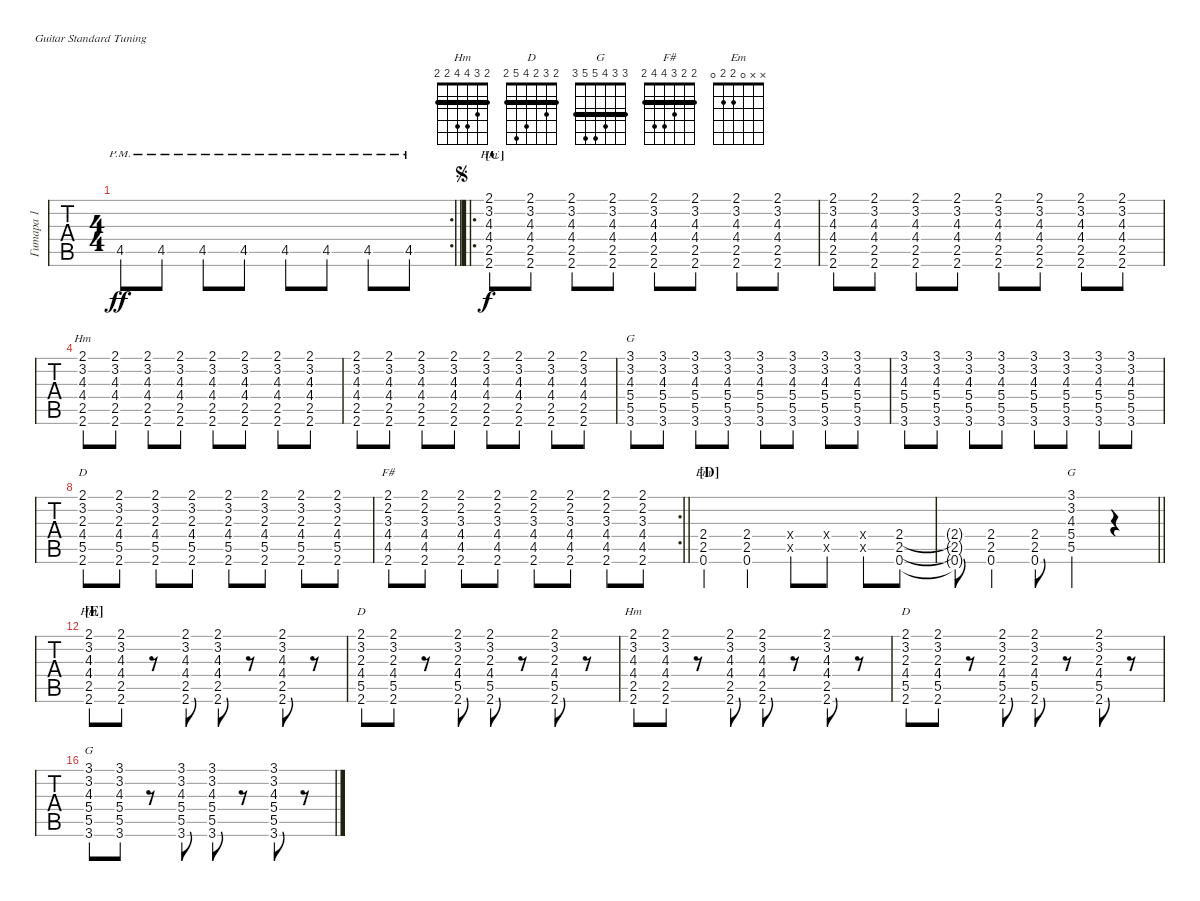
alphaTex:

\bracketExtendMode groupsimilarinstruments
\multiTrackTrackNamePolicy hidden
\firstSystemTrackNameMode fullname
\otherSystemsTrackNameMode fullname
\otherSystemsTrackNameOrientation horizontal
\defaultBarNumberDisplay FirstOfSystem
\track ("Гитара 1" "S-Gt") {instrument acousticguitarsteel}
\staff {tabs}
\tuning (E4 B3 G3 D3 A2 E2)
\chord ("Hm" 2 3 4 4 2 2) {barre (2 2)}
\chord ("D" 2 3 2 4 5 2) {barre (2 2)}
\chord ("G" 3 3 4 5 5 3) {barre (3 3)}
\chord ("F#" 2 2 3 4 4 2) {barre (2 2)}
\chord ("Em" x x 0 2 2 0)
\rc 2
\ts (4 4)
\tempo (170 hide)
\clef g2
\barLineRight lightlight
\ks bminor
4.5{pm}.8{dy ff} 4.5{pm}.8 4.5{pm}.8 4.5{pm}.8 4.5{pm}.8 4.5{pm}.8 4.5{pm}.8 4.5{pm}.8 |
\ro
\section ("C" "")
\jump segno
(2.6 2.5 4.4 4.3 3.2 2.1).8{ch "Hm" dy f} (2.6 2.5 4.4 4.3 3.2 2.1).8 (2.6{ac} 2.5{ac} 4.4{ac} 4.3{ac} 3.2{ac} 2.1{ac}).8 (2.6 2.5 4.4 4.3 3.2 2.1).8 (2.6 2.5 4.4 4.3 3.2 2.1).8 (2.6{ac} 2.5{ac} 4.4{ac} 4.3{ac} 3.2{ac} 2.1{ac}).8 (2.6 2.5 4.4 4.3 3.2 2.1).8 (2.6 2.5 4.4 4.3 3.2 2.1).8 |
(2.6 2.5 4.4 4.3 3.2 2.1).8 (2.6 2.5 4.4 4.3 3.2 2.1).8 (2.6{ac} 2.5{ac} 4.4{ac} 4.3{ac} 3.2{ac} 2.1{ac}).8 (2.6 2.5 4.4 4.3 3.2 2.1).8 (2.6 2.5 4.4 4.3 3.2 2.1).8 (2.6{ac} 2.5{ac} 4.4{ac} 4.3{ac} 3.2{ac} 2.1{ac}).8 (2.6 2.5 4.4 4.3 3.2 2.1).8 (2.6 2.5 4.4 4.3 3.2 2.1).8 |
(2.6 2.5 4.4 4.3 3.2 2.1).8{ch "Hm"} (2.6 2.5 4.4 4.3 3.2 2.1).8 (2.6{ac} 2.5{ac} 4.4{ac} 4.3{ac} 3.2{ac} 2.1{ac}).8 (2.6 2.5 4.4 4.3 3.2 2.1).8 (2.6 2.5 4.4 4.3 3.2 2.1).8 (2.6{ac} 2.5{ac} 4.4{ac} 4.3{ac} 3.2{ac} 2.1{ac}).8 (2.6 2.5 4.4 4.3 3.2 2.1).8 (2.6 2.5 4.4 4.3 3.2 2.1).8 |
(2.6 2.5 4.4 4.3 3.2 2.1).8 (2.6 2.5 4.4 4.3 3.2 2.1).8 (2.6{ac} 2.5{ac} 4.4{ac} 4.3{ac} 3.2{ac} 2.1{ac}).8 (2.6 2.5 4.4 4.3 3.2 2.1).8 (2.6 2.5 4.4 4.3 3.2 2.1).8 (2.6{ac} 2.5{ac} 4.4{ac} 4.3{ac} 3.2{ac} 2.1{ac}).8 (2.6 2.5 4.4 4.3 3.2 2.1).8 (2.6 2.5 4.4 4.3 3.2 2.1).8 |
(3.6 5.5 5.4 4.3 3.2 3.1).8{ch "G"} (3.6 5.5 5.4 4.3 3.2 3.1).8 (3.6{ac} 5.5{ac} 5.4{ac} 4.3{ac} 3.2{ac} 3.1{ac}).8 (3.6 5.5 5.4 4.3 3.2 3.1).8 (3.6 5.5 5.4 4.3 3.2 3.1).8 (3.6{ac} 5.5{ac} 5.4{ac} 4.3{ac} 3.2{ac} 3.1{ac}).8 (3.6 5.5 5.4 4.3 3.2 3.1).8 (3.6 5.5 5.4 4.3 3.2 3.1).8 |
(3.6 5.5 5.4 4.3 3.2 3.1).8 (3.6 5.5 5.4 4.3 3.2 3.1).8 (3.6{ac} 5.5{ac} 5.4{ac} 4.3{ac} 3.2{ac} 3.1{ac}).8 (3.6 5.5 5.4 4.3 3.2 3.1).8 (3.6 5.5 5.4 4.3 3.2 3.1).8 (3.6{ac} 5.5{ac} 5.4{ac} 4.3{ac} 3.2{ac} 3.1{ac}).8 (3.6 5.5 5.4 4.3 3.2 3.1).8 (3.6 5.5 5.4 4.3 3.2 3.1).8 |
(2.6 5.5 4.4 2.3 3.2 2.1).8{ch "D"} (2.6 5.5 4.4 2.3 3.2 2.1).8 (2.6{ac} 5.5{ac} 4.4{ac} 2.3{ac} 3.2{ac} 2.1{ac}).8 (2.6 5.5 4.4 2.3 3.2 2.1).8 (2.6 5.5 4.4 2.3 3.2 2.1).8 (2.6{ac} 5.5{ac} 4.4{ac} 2.3{ac} 3.2{ac} 2.1{ac}).8 (2.6 5.5 4.4 2.3 3.2 2.1).8 (2.6 5.5 4.4 2.3 3.2 2.1).8 |
\rc 2
\barLineRight lightlight
(2.6 4.5 4.4 3.3 2.2 2.1).8{ch "F#"} (2.6 4.5 4.4 3.3 2.2 2.1).8 (2.6{ac} 4.5{ac} 4.4{ac} 3.3{ac} 2.2{ac} 2.1{ac}).8 (2.6 4.5 4.4 3.3 2.2 2.1).8 (2.6 4.5 4.4 3.3 2.2 2.1).8 (2.6{ac} 4.5{ac} 4.4{ac} 3.3{ac} 2.2{ac} 2.1{ac}).8 (2.6 4.5 4.4 3.3 2.2 2.1).8 (2.6 4.5 4.4 3.3 2.2 2.1).8 |
\section ("D" "")
(2.4 2.5 0.6).4{ch "Em"} (2.4 2.5 0.6).4 (0.4{x} 0.5{x}).8 (0.4{x} 0.5{x}).8 (0.4{x} 0.5{x}).8 (2.4 2.5 0.6).8 |
\barLineRight lightlight
(2.4{t} 2.5{t} 0.6{t}).8 (2.4 2.5 0.6).4 (2.4 2.5 0.6).8 (5.4 4.3 3.2 3.1 5.5).4{ch "G"} r.4 |
\section ("E" "")
(2.6 2.5 4.4 4.3 3.2 2.1).8{ch "Hm"} (2.6 2.5 4.4 4.3 3.2 2.1).8 r.8 (2.6 2.5 4.4 4.3 3.2 2.1).8 (2.6 2.5 4.4 4.3 3.2 2.1).8 r.8 (2.6 2.5 4.4 4.3 3.2 2.1).8 r.8 |
(2.6 5.5 4.4 2.3 3.2 2.1).8{ch "D"} (2.6 5.5 4.4 2.3 3.2 2.1).8 r.8 (2.6 5.5 4.4 2.3 3.2 2.1).8 (2.6 5.5 4.4 2.3 3.2 2.1).8 r.8 (2.6 5.5 4.4 2.3 3.2 2.1).8 r.8 |
(2.6 2.5 4.4 4.3 3.2 2.1).8{ch "Hm"} (2.6 2.5 4.4 4.3 3.2 2.1).8 r.8 (2.6 2.5 4.4 4.3 3.2 2.1).8 (2.6 2.5 4.4 4.3 3.2 2.1).8 r.8 (2.6 2.5 4.4 4.3 3.2 2.1).8 r.8 |
(2.6 5.5 4.4 2.3 3.2 2.1).8{ch "D"} (2.6 5.5 4.4 2.3 3.2 2.1).8 r.8 (2.6 5.5 4.4 2.3 3.2 2.1).8 (2.6 5.5 4.4 2.3 3.2 2.1).8 r.8 (2.6 5.5 4.4 2.3 3.2 2.1).8 r.8 |
(3.6 5.5 5.4 4.3 3.2 3.1).8{ch "G"} (3.6 5.5 5.4 4.3 3.2 3.1).8 r.8 (3.6 5.5 5.4 4.3 3.2 3.1).8 (3.6 5.5 5.4 4.3 3.2 3.1).8 r.8 (3.6 5.5 5.4 4.3 3.2 3.1).8 r.8
